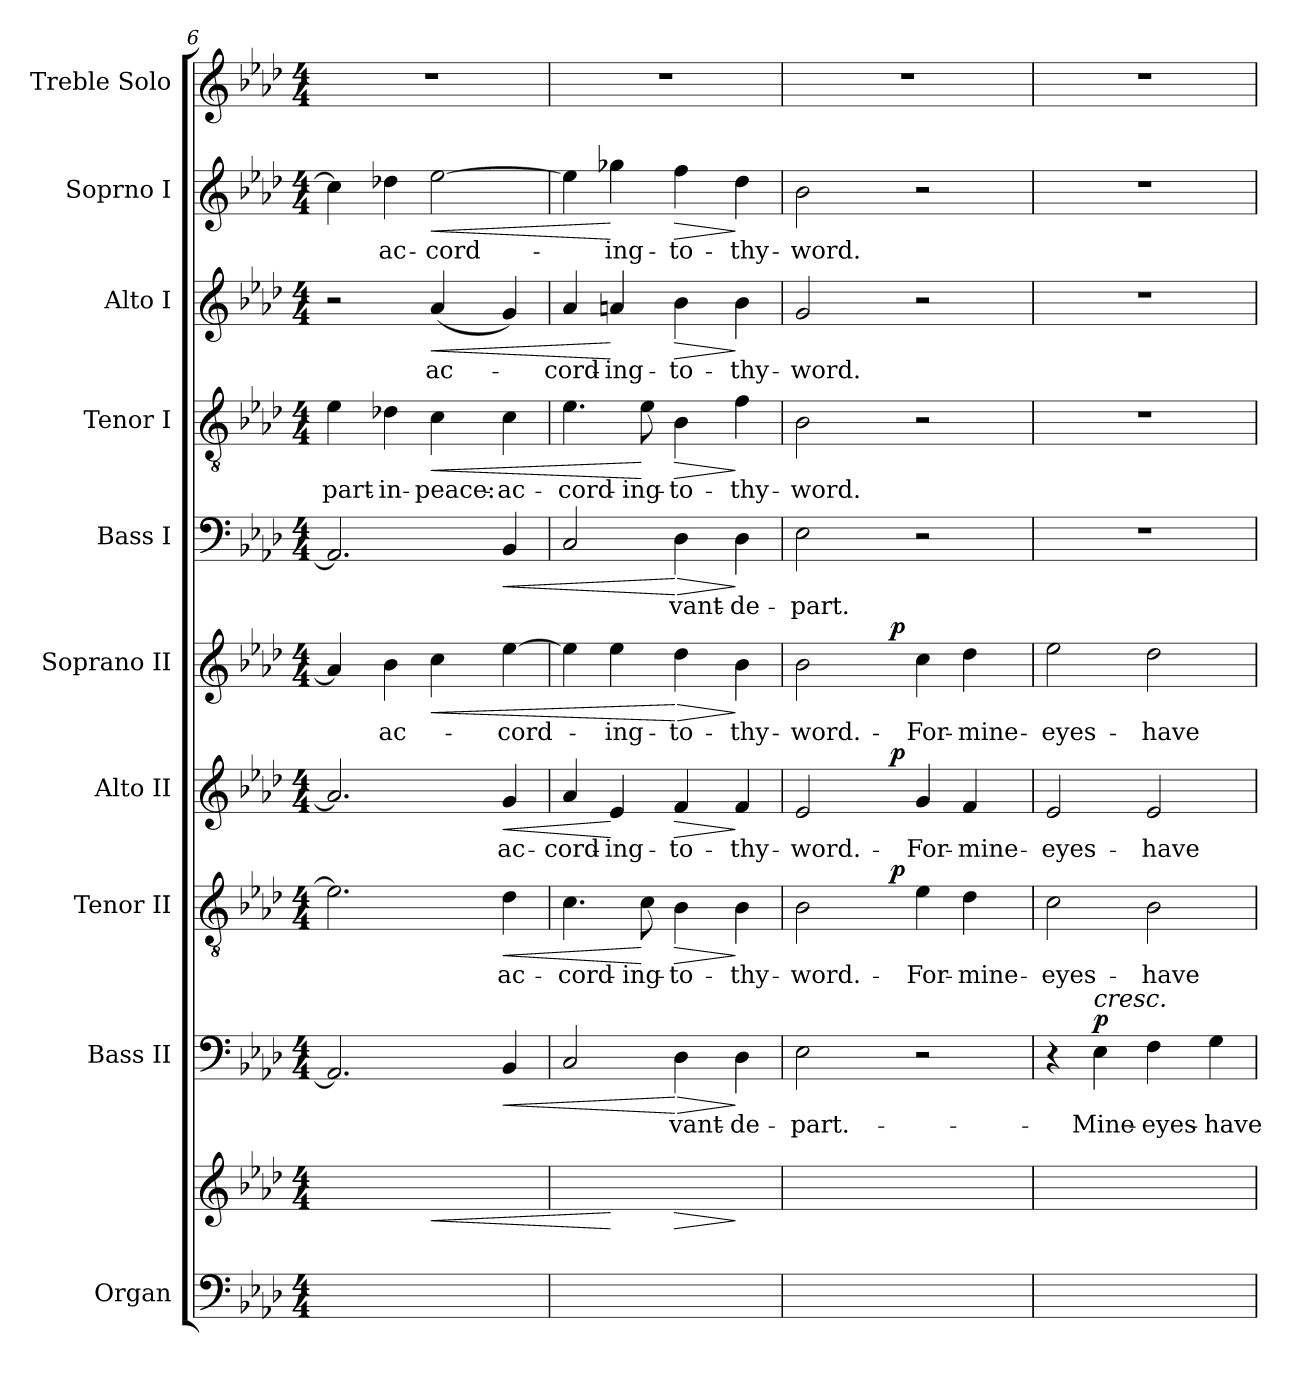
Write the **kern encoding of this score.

**kern	**kern	**dynam	**kern	**text	**dynam	**kern	**text	**dynam	**kern	**text	**dynam	**kern	**text	**dynam	**kern	**text	**dynam	**kern	**text	**dynam	**kern	**text	**dynam	**kern	**text	**dynam	**kern
*part10	*part10	*part10	*part9	*part9	*part9	*part8	*part8	*part8	*part7	*part7	*part7	*part6	*part6	*part6	*part5	*part5	*part5	*part4	*part4	*part4	*part3	*part3	*part3	*part2	*part2	*part2	*part1
*staff11	*staff10	*staff10/11	*staff9	*staff9	*staff9	*staff8	*staff8	*staff8	*staff7	*staff7	*staff7	*staff6	*staff6	*staff6	*staff5	*staff5	*staff5	*staff4	*staff4	*staff4	*staff3	*staff3	*staff3	*staff2	*staff2	*staff2	*staff1
*I"Organ	*	*	*I"Bass II	*	*	*I"Tenor II	*	*	*I"Alto II	*	*	*I"Soprano II	*	*	*I"Bass I	*	*	*I"Tenor I	*	*	*I"Alto I	*	*	*I"Soprno I	*	*	*I"Treble Solo
*I'Org.	*	*	*	*	*	*	*	*	*	*	*	*	*	*	*	*	*	*	*	*	*	*	*	*	*	*	*I'Tr. So.
*clefF4	*clefG2	*	*clefF4	*	*	*clefGv2	*	*	*clefG2	*	*	*clefG2	*	*	*clefF4	*	*	*clefGv2	*	*	*clefG2	*	*	*clefG2	*	*	*clefG2
*k[b-e-a-d-]	*k[b-e-a-d-]	*	*k[b-e-a-d-]	*	*	*k[b-e-a-d-]	*	*	*k[b-e-a-d-]	*	*	*k[b-e-a-d-]	*	*	*k[b-e-a-d-]	*	*	*k[b-e-a-d-]	*	*	*k[b-e-a-d-]	*	*	*k[b-e-a-d-]	*	*	*k[b-e-a-d-]
*A-:	*A-:	*	*A-:	*	*	*A-:	*	*	*A-:	*	*	*A-:	*	*	*A-:	*	*	*A-:	*	*	*A-:	*	*	*A-:	*	*	*A-:
*M4/4	*M4/4	*	*M4/4	*	*	*M4/4	*	*	*M4/4	*	*	*M4/4	*	*	*M4/4	*	*	*M4/4	*	*	*M4/4	*	*	*M4/4	*	*	*M4/4
=6	=6	=6	=6	=6	=6	=6	=6	=6	=6	=6	=6	=6	=6	=6	=6	=6	=6	=6	=6	=6	=6	=6	=6	=6	=6	=6	=6
*^	*^	*	*	*	*	*	*	*	*	*	*	*	*	*	*	*	*	*	*	*	*	*	*	*	*	*	*
!	!	!	!	!	!	!	!	!	!	!	!	!	!	!	!	!	!	!	!	!	!LO:LY:b:color=#000000	!	!	!	!	!	!	!	!
4A-i\yy	2.AA-i/yy]	4a-i/yy 4cciyy	2e-i\yy]	.	2.AA-i/]	.	.	2.e-i\]	.	.	2.a-i/]	.	.	4a-i/]	.	.	2.AA-i/]	.	.	4e-i\	-part-	.	2r	.	.	4cci\]	.	.	1r
!	!	!	!	!	!	!	!	!	!	!	!	!	!	!	!LO:LY:b:color=#000000	!	!	!	!	!	!	!	!	!	!	!	!	!	!
!	!	!	!	!	!	!	!	!	!	!	!	!	!	!	!	!	!	!	!	!	!LO:LY:b:color=#000000	!	!	!	!	!	!	!	!
!	!	!	!	!	!	!	!	!	!	!	!	!	!	!	!	!	!	!	!	!	!	!	!	!	!	!	!LO:LY:b:color=#000000	!	!
4d-i\yy	.	4b-i\yy 4dd-iyy	.	.	.	.	.	.	.	.	.	.	.	4b-i\	ac-	.	.	.	.	4d-Xi\	-in-	.	.	.	.	4dd-Xi\	ac-	.	.
!	!	!	!	!LO:HP:b	!	!	!	!	!	!	!	!	!	!	!	!LO:HP:b	!	!	!	!	!	!	!	!	!	!	!	!	!
!	!	!	!	!	!	!	!	!	!	!	!	!	!	!	!	!	!	!	!	!	!LO:LY:b:color=#000000	!LO:HP:b	!	!	!	!	!	!	!
!	!	!	!	!	!	!	!	!	!	!	!	!	!	!	!	!	!	!	!	!	!	!	!	!LO:LY:b:color=#000000	!LO:HP:b	!	!	!	!
!	!	!	!	!	!	!	!	!	!	!	!	!	!	!	!	!	!	!	!	!	!	!	!	!	!	!	!LO:LY:b:color=#000000	!LO:HP:b	!
4ci\yy	.	[>2ee-i/yy	4cci\yy	<	.	.	.	.	.	.	.	.	.	4cci\	.	<	.	.	.	4ci\	-peace:-	<	(4a-i/	-ac-	<	[>2ee-i\	-cord-	<	.
!	!	!	!	!	!	!	!LO:HP:b	!	!	!	!	!	!	!	!	!	!	!	!	!	!	!	!	!	!	!	!	!	!
!	!	!	!	!	!	!	!	!	!LO:LY:b:color=#000000	!LO:HP:b	!	!	!	!	!	!	!	!	!	!	!	!	!	!	!	!	!	!	!
!	!	!	!	!	!	!	!	!	!	!	!	!LO:LY:b:color=#000000	!LO:HP:b	!	!	!	!	!	!	!	!	!	!	!	!	!	!	!	!
!	!	!	!	!	!	!	!	!	!	!	!	!	!	!	!LO:LY:b:color=#000000	!	!	!	!LO:HP:b	!	!	!	!	!	!	!	!	!	!
!	!	!	!	!	!	!	!	!	!	!	!	!	!	!	!	!	!	!	!	!	!LO:LY:b:color=#000000	!	!	!	!	!	!	!	!
4d-i\yy	4BB-i/yy	.	4gi/yy	.	4BB-i/	.	<	4d-i\	ac-	<	4gi/	ac-	<	[>4ee-i\	-cord-	.	4BB-i/	.	<	4ci\	-ac-	.	4gi/)	.	.	.	.	.	.
*v	*v	*	*	*	*	*	*	*	*	*	*	*	*	*	*	*	*	*	*	*	*	*	*	*	*	*	*	*	*
=7	=7	=7	=7	=7	=7	=7	=7	=7	=7	=7	=7	=7	=7	=7	=7	=7	=7	=7	=7	=7	=7	=7	=7	=7	=7	=7	=7	=7
*^	*	*	*	*	*	*	*	*	*	*	*	*	*	*	*	*	*	*	*	*	*	*	*	*	*	*	*	*
!	!	!	!	!	!	!	!	!	!LO:LY:b:color=#000000	!	!	!	!	!	!	!	!	!	!	!	!	!	!	!	!	!	!	!	!
*v	*v	*	*	*	*	*	*	*	*	*	*	*	*	*	*	*	*	*	*	*	*	*	*	*	*	*	*	*	*
*^	*	*	*	*	*	*	*	*	*	*	*	*	*	*	*	*	*	*	*	*	*	*	*	*	*	*	*	*
!	!	!	!	!	!	!	!	!	!	!	!	!LO:LY:b:color=#000000	!	!	!	!	!	!	!	!	!	!	!	!	!	!	!	!	!
*v	*v	*	*	*	*	*	*	*	*	*	*	*	*	*	*	*	*	*	*	*	*	*	*	*	*	*	*	*	*
*^	*	*	*	*	*	*	*	*	*	*	*	*	*	*	*	*	*	*	*	*	*	*	*	*	*	*	*	*
!	!	!	!	!	!	!	!	!	!	!	!	!	!	!	!	!	!	!	!	!	!LO:LY:b:color=#000000	!	!	!	!	!	!	!	!
*v	*v	*	*	*	*	*	*	*	*	*	*	*	*	*	*	*	*	*	*	*	*	*	*	*	*	*	*	*	*
*^	*	*	*	*	*	*	*	*	*	*	*	*	*	*	*	*	*	*	*	*	*	*	*	*	*	*	*	*
!	!	!	!	!	!	!	!	!	!	!	!	!	!	!	!	!	!	!	!	!	!	!	!	!LO:LY:b:color=#000000	!	!	!	!	!
*v	*v	*	*	*	*	*	*	*	*	*	*	*	*	*	*	*	*	*	*	*	*	*	*	*	*	*	*	*	*
2Ci\yy 2ciyy	4ee-i/yy]	4a-i\yy	.	2Ci/	.	.	4.ci\	-cord-	.	4a-i/	-cord-	.	4ee-i\]	.	.	2Ci/	.	.	4.e-i\	-cord-	.	4a-i/	-cord-	.	4ee-i\]	.	.	1r
!	!	!	!	!	!	!	!	!	!	!	!LO:LY:b:color=#000000	!	!	!	!	!	!	!	!	!	!	!	!	!	!	!	!	!
!	!	!	!	!	!	!	!	!	!	!	!	!	!	!LO:LY:b:color=#000000	!	!	!	!	!	!	!	!	!	!	!	!	!	!
!	!	!	!	!	!	!	!	!	!	!	!	!	!	!	!	!	!	!	!	!	!	!	!LO:LY:b:color=#000000	!	!	!	!	!
!	!	!	!	!	!	!	!	!	!	!	!	!	!	!	!	!	!	!	!	!	!	!	!	!	!	!LO:LY:b:color=#000000	!	!
.	4ai\yy 4gg-iyy	2.ryy	[	.	.	.	.	.	.	4e-i/	-ing-	[	4ee-i\	-ing-	.	.	.	.	.	.	.	4ani/	-ing-	[	4gg-Xi\	-ing-	[	.
!	!	!	!	!	!	!	!	!LO:LY:b:color=#000000	!	!	!	!	!	!	!	!	!	!	!	!	!	!	!	!	!	!	!	!
!	!	!	!	!	!	!	!	!	!	!	!	!	!	!	!	!	!	!	!	!LO:LY:b:color=#000000	!	!	!	!	!	!	!	!
.	.	.	.	.	.	.	8ci\	-ing-	[	.	.	.	.	.	.	.	.	.	8e-i\	-ing-	[	.	.	.	.	.	.	.
!	!	!	!LO:HP:b	!	!	!	!	!	!	!	!	!	!	!	!	!	!	!	!	!	!	!	!	!	!	!	!	!
!	!	!	!	!	!LO:LY:b:color=#000000	!LO:HP:n=1:b	!	!	!	!	!	!	!	!	!	!	!	!	!	!	!	!	!	!	!	!	!	!
!	!	!	!	!	!	!	!	!LO:LY:b:color=#000000	!LO:HP:b	!	!	!	!	!	!	!	!	!	!	!	!	!	!	!	!	!	!	!
!	!	!	!	!	!	!	!	!	!	!	!LO:LY:b:color=#000000	!LO:HP:b	!	!	!	!	!	!	!	!	!	!	!	!	!	!	!	!
!	!	!	!	!	!	!	!	!	!	!	!	!	!	!LO:LY:b:color=#000000	!LO:HP:n=1:b	!	!	!	!	!	!	!	!	!	!	!	!	!
!	!	!	!	!	!	!	!	!	!	!	!	!	!	!	!	!	!LO:LY:b:color=#000000	!LO:HP:n=1:b	!	!	!	!	!	!	!	!	!	!
!	!	!	!	!	!	!	!	!	!	!	!	!	!	!	!	!	!	!	!	!LO:LY:b:color=#000000	!LO:HP:b	!	!	!	!	!	!	!
!	!	!	!	!	!	!	!	!	!	!	!	!	!	!	!	!	!	!	!	!	!	!	!LO:LY:b:color=#000000	!LO:HP:b	!	!	!	!
!	!	!	!	!	!	!	!	!	!	!	!	!	!	!	!	!	!	!	!	!	!	!	!	!	!	!LO:LY:b:color=#000000	!LO:HP:b	!
2D-i\yy 2B-iyy	4b-i\yy 4ffiyy	.	>	4D-i\	-vant-	[ >	4B-i\	-to-	>	4fi/	-to-	>	4dd-i\	-to-	[ >	4D-i\	-vant-	[ >	4B-i\	-to-	>	4b-i\	-to-	>	4ffi\	-to-	>	.
!	!	!	!	!	!LO:LY:b:color=#000000	!	!	!	!	!	!	!	!	!	!	!	!	!	!	!	!	!	!	!	!	!	!	!
!	!	!	!	!	!	!	!	!LO:LY:b:color=#000000	!	!	!	!	!	!	!	!	!	!	!	!	!	!	!	!	!	!	!	!
!	!	!	!	!	!	!	!	!	!	!	!LO:LY:b:color=#000000	!	!	!	!	!	!	!	!	!	!	!	!	!	!	!	!	!
!	!	!	!	!	!	!	!	!	!	!	!	!	!	!LO:LY:b:color=#000000	!	!	!	!	!	!	!	!	!	!	!	!	!	!
!	!	!	!	!	!	!	!	!	!	!	!	!	!	!	!	!	!LO:LY:b:color=#000000	!	!	!	!	!	!	!	!	!	!	!
!	!	!	!	!	!	!	!	!	!	!	!	!	!	!	!	!	!	!	!	!LO:LY:b:color=#000000	!	!	!	!	!	!	!	!
!	!	!	!	!	!	!	!	!	!	!	!	!	!	!	!	!	!	!	!	!	!	!	!LO:LY:b:color=#000000	!	!	!	!	!
!	!	!	!	!	!	!	!	!	!	!	!	!	!	!	!	!	!	!	!	!	!	!	!	!	!	!LO:LY:b:color=#000000	!	!
.	4fi/yy 4b-iyy 4dd-iyy	.	]	4D-i\	-de-	]	4B-i\	-thy-	]	4fi/	-thy-	]	4b-i\	-thy-	]	4D-i\	-de-	]	4fi\	-thy-	]	4b-i\	-thy-	]	4dd-i\	-thy-	]	.
*	*v	*v	*	*	*	*	*	*	*	*	*	*	*	*	*	*	*	*	*	*	*	*	*	*	*	*	*	*
!!LO:LB:g=z
=8	=8	=8	=8	=8	=8	=8	=8	=8	=8	=8	=8	=8	=8	=8	=8	=8	=8	=8	=8	=8	=8	=8	=8	=8	=8	=8	=8
!	!	!	!	!LO:LY:b:color=#000000	!	!	!	!	!	!	!	!	!	!	!	!	!	!	!	!	!	!	!	!	!	!	!
!	!	!	!	!	!	!	!LO:LY:b:color=#000000	!	!	!	!	!	!	!	!	!	!	!	!	!	!	!	!	!	!	!	!
!	!	!	!	!	!	!	!	!	!	!LO:LY:b:color=#000000	!	!	!	!	!	!	!	!	!	!	!	!	!	!	!	!	!
!	!	!	!	!	!	!	!	!	!	!	!	!	!LO:LY:b:color=#000000	!	!	!	!	!	!	!	!	!	!	!	!	!	!
!	!	!	!	!	!	!	!	!	!	!	!	!	!	!	!	!LO:LY:b:color=#000000	!	!	!	!	!	!	!	!	!	!	!
!	!	!	!	!	!	!	!	!	!	!	!	!	!	!	!	!	!	!	!LO:LY:b:color=#000000	!	!	!	!	!	!	!	!
!	!	!	!	!	!	!	!	!	!	!	!	!	!	!	!	!	!	!	!	!	!	!LO:LY:b:color=#000000	!	!	!	!	!
!	!	!	!	!	!	!	!	!	!	!	!	!LO:TX:a:i:t=poco cresc.	!	!	!	!	!	!	!	!	!	!	!	!	!	!	!
!	!	!	!	!	!	!	!	!	!LO:TX:a:i:t=poco cresc.	!	!	!	!	!	!	!	!	!	!	!	!	!	!	!	!	!	!
!	!	!	!	!	!	!LO:TX:a:i:t=poco cresc.	!	!	!	!	!	!	!	!	!	!	!	!	!	!	!	!	!	!	!	!	!
!	!	!	!	!	!	!	!	!	!	!	!	!	!	!	!	!	!	!	!	!	!	!	!	!	!LO:LY:b:color=#000000	!	!
*	*	*	*	*	*	*^	*	*	*^	*	*	*^	*	*	*	*	*	*	*	*	*	*	*	*	*	*	*
2E-i\yy 2B-iyy	2e-i/yy 2giyy 2b-iyy	.	2E-i\	-part.-	.	2B-i\	4ryy	-word.-	.	2e-i/	4ryy	-word.-	.	2b-i\	4ryy	-word.-	.	2E-i\	-part.-	.	2B-i\	-word.-	.	2gi/	-word.-	.	2b-i\	-word.-	.	1r
.	.	.	.	.	.	.	8ryy	.	.	.	8ryy	.	.	.	8ryy	.	.	.	.	.	.	.	.	.	.	.	.	.	.	.
.	.	.	.	.	.	.	64ryy	.	.	.	64ryy	.	.	.	64ryy	.	.	.	.	.	.	.	.	.	.	.	.	.	.	.
.	.	.	.	.	.	.	128...ryy	.	.	.	128...ryy	.	.	.	128...ryy	.	.	.	.	.	.	.	.	.	.	.	.	.	.	.
.	.	.	.	.	.	.	2ryy	.	p	.	2ryy	.	p	.	2ryy	.	p	.	.	.	.	.	.	.	.	.	.	.	.	.
!	!	!	!	!	!	!	!	!LO:LY:b:color=#000000	!	!	!	!	!	!	!	!	!	!	!	!	!	!	!	!	!	!	!	!	!	!
!	!	!	!	!	!	!	!	!	!	!	!	!LO:LY:b:color=#000000	!	!	!	!	!	!	!	!	!	!	!	!	!	!	!	!	!	!
!	!	!	!	!	!	!	!	!	!	!	!	!	!	!	!	!LO:LY:b:color=#000000	!	!	!	!	!	!	!	!	!	!	!	!	!	!
4e-i\yy	4gi/yy 4cciyy	.	2r	.	.	4e-i\	.	-For-	.	4gi/	.	-For-	.	4cci\	.	-For-	.	2r	.	.	2r	.	.	2r	.	.	2r	.	.	.
!	!	!	!	!	!	!	!	!LO:LY:b:color=#000000	!	!	!	!	!	!	!	!	!	!	!	!	!	!	!	!	!	!	!	!	!	!
!	!	!	!	!	!	!	!	!	!	!	!	!LO:LY:b:color=#000000	!	!	!	!	!	!	!	!	!	!	!	!	!	!	!	!	!	!
!	!	!	!	!	!	!	!	!	!	!	!	!	!	!	!	!LO:LY:b:color=#000000	!	!	!	!	!	!	!	!	!	!	!	!	!	!
4d-i\yy	4fi/yy 4dd-iyy	.	.	.	.	4d-i\	.	-mine-	.	4fi/	.	-mine-	.	4dd-i\	.	-mine-	.	.	.	.	.	.	.	.	.	.	.	.	.	.
.	.	.	.	.	.	.	16ryy	.	.	.	16ryy	.	.	.	16ryy	.	.	.	.	.	.	.	.	.	.	.	.	.	.	.
.	.	.	.	.	.	.	32ryy	.	.	.	32ryy	.	.	.	32ryy	.	.	.	.	.	.	.	.	.	.	.	.	.	.	.
.	.	.	.	.	.	.	1024ryy	.	.	.	1024ryy	.	.	.	1024ryy	.	.	.	.	.	.	.	.	.	.	.	.	.	.	.
*	*	*	*	*	*	*v	*v	*	*	*	*	*	*	*v	*v	*	*	*	*	*	*	*	*	*	*	*	*	*	*	*
*	*	*	*	*	*	*	*	*	*v	*v	*	*	*	*	*	*	*	*	*	*	*	*	*	*	*	*	*	*
=9	=9	=9	=9	=9	=9	=9	=9	=9	=9	=9	=9	=9	=9	=9	=9	=9	=9	=9	=9	=9	=9	=9	=9	=9	=9	=9	=9
*^	*	*	*	*	*	*	*	*	*	*	*	*	*	*	*	*	*	*	*	*	*	*	*	*	*	*	*
*	*	*	*	*	*	*	*^	*	*	*^	*	*	*^	*	*	*	*	*	*	*	*	*	*	*	*	*	*	*
!	!	!	!	!	!	!	!	!	!LO:LY:b:color=#000000	!	!	!	!	!	!	!	!	!	!	!	!	!	!	!	!	!	!	!	!	!	!
*	*	*	*	*	*	*	*v	*v	*	*	*	*	*	*	*v	*v	*	*	*	*	*	*	*	*	*	*	*	*	*	*	*
*	*	*	*	*	*	*	*	*	*	*v	*v	*	*	*	*	*	*	*	*	*	*	*	*	*	*	*	*	*	*
*	*	*	*	*	*	*	*^	*	*	*^	*	*	*^	*	*	*	*	*	*	*	*	*	*	*	*	*	*	*
!	!	!	!	!	!	!	!	!	!	!	!	!	!LO:LY:b:color=#000000	!	!	!	!	!	!	!	!	!	!	!	!	!	!	!	!	!	!
*	*	*	*	*	*	*	*v	*v	*	*	*	*	*	*	*v	*v	*	*	*	*	*	*	*	*	*	*	*	*	*	*	*
*	*	*	*	*	*	*	*	*	*	*v	*v	*	*	*	*	*	*	*	*	*	*	*	*	*	*	*	*	*	*
*	*	*	*	*	*	*	*^	*	*	*^	*	*	*^	*	*	*	*	*	*	*	*	*	*	*	*	*	*	*
!	!	!	!	!	!	!	!	!	!	!	!	!	!	!	!	!	!LO:LY:b:color=#000000	!	!	!	!	!	!	!	!	!	!	!	!	!	!
*	*	*	*	*	*	*	*v	*v	*	*	*	*	*	*	*v	*v	*	*	*	*	*	*	*	*	*	*	*	*	*	*	*
*	*	*	*	*	*	*	*	*	*	*v	*v	*	*	*	*	*	*	*	*	*	*	*	*	*	*	*	*	*	*
2ci\yy	4ryy	2e-i/yy 2ee-iyy	.	4r	.	.	2ci\	-eyes-	.	2e-i/	-eyes-	.	2ee-i\	-eyes-	.	1r	.	.	1r	.	.	1r	.	.	1r	.	.	1r
!	!	!	!	!LO:TX:a:i:t=cresc.	!	!	!	!	!	!	!	!	!	!	!	!	!	!	!	!	!	!	!	!	!	!	!	!
!	!	!	!	!	!LO:LY:b:color=#000000	!	!	!	!	!	!	!	!	!	!	!	!	!	!	!	!	!	!	!	!	!	!	!
.	4E-i\yy	.	.	4E-i\	-Mine-	p	.	.	.	.	.	.	.	.	.	.	.	.	.	.	.	.	.	.	.	.	.	.
!	!	!	!	!	!LO:LY:b:color=#000000	!	!	!	!	!	!	!	!	!	!	!	!	!	!	!	!	!	!	!	!	!	!	!
!	!	!	!	!	!	!	!	!LO:LY:b:color=#000000	!	!	!	!	!	!	!	!	!	!	!	!	!	!	!	!	!	!	!	!
!	!	!	!	!	!	!	!	!	!	!	!LO:LY:b:color=#000000	!	!	!	!	!	!	!	!	!	!	!	!	!	!	!	!	!
!	!	!	!	!	!	!	!	!	!	!	!	!	!	!LO:LY:b:color=#000000	!	!	!	!	!	!	!	!	!	!	!	!	!	!
2B-i/yy	4Fi\yy	2e-i/yy 2dd-iyy	.	4Fi\	-eyes-	.	2B-i\	-have-	.	2e-i/	-have-	.	2dd-i\	-have-	.	.	.	.	.	.	.	.	.	.	.	.	.	.
!	!	!	!	!	!LO:LY:b:color=#000000	!	!	!	!	!	!	!	!	!	!	!	!	!	!	!	!	!	!	!	!	!	!	!
.	4Gi\yy	.	.	4Gi\	-have-	.	.	.	.	.	.	.	.	.	.	.	.	.	.	.	.	.	.	.	.	.	.	.
*v	*v	*	*	*	*	*	*	*	*	*	*	*	*	*	*	*	*	*	*	*	*	*	*	*	*	*	*	*
=	=	=	=	=	=	=	=	=	=	=	=	=	=	=	=	=	=	=	=	=	=	=	=	=	=	=	=
*-	*-	*-	*-	*-	*-	*-	*-	*-	*-	*-	*-	*-	*-	*-	*-	*-	*-	*-	*-	*-	*-	*-	*-	*-	*-	*-	*-
